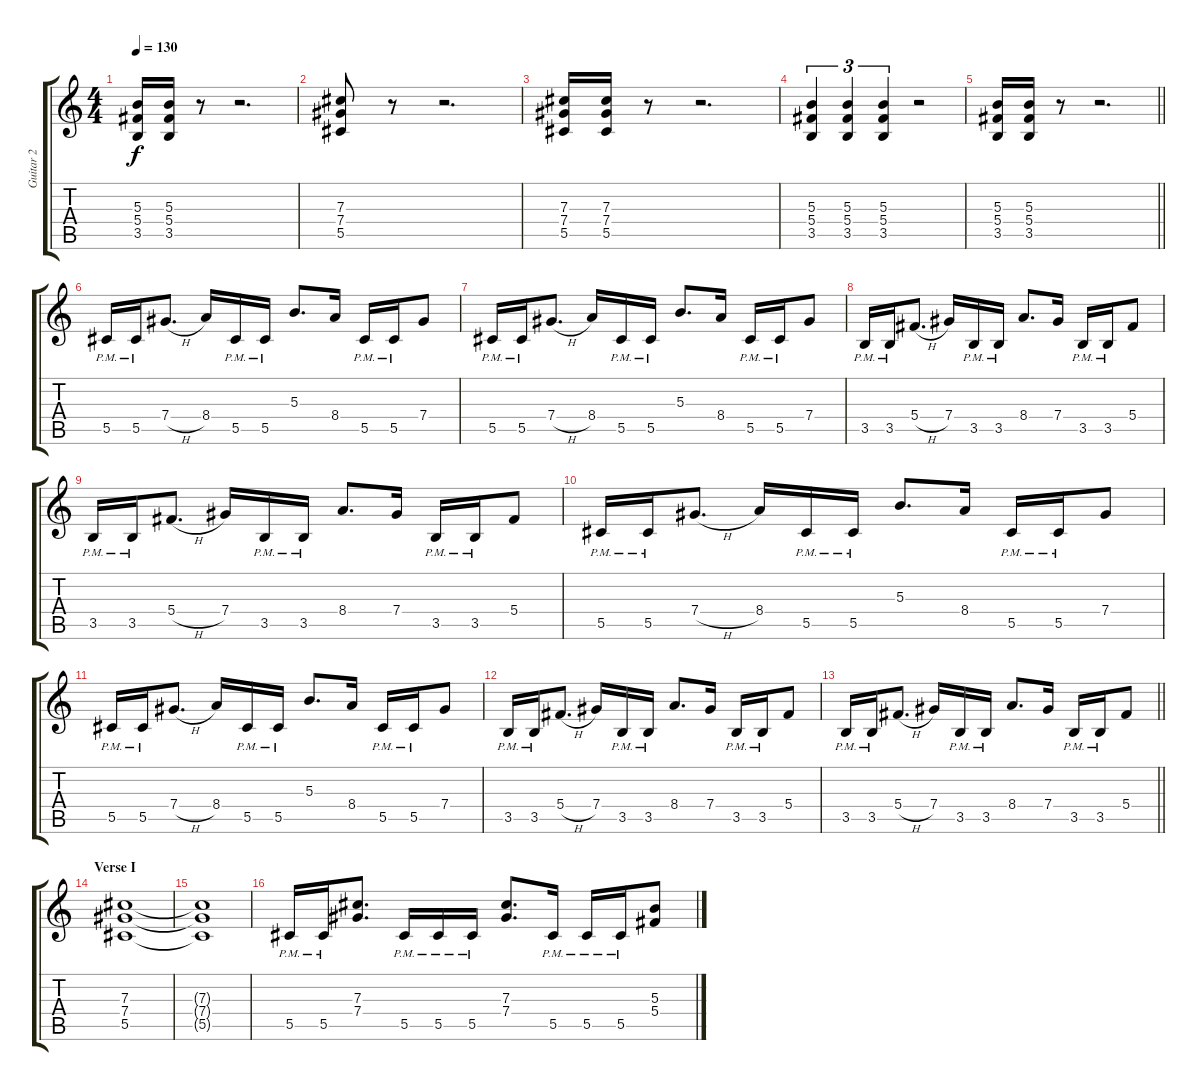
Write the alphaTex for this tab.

\track ("Guitar 2" "Guitar 2") {instrument distortionguitar}
\staff {score tabs}
\tuning (Eb4 Bb3 Gb3 Db3 Ab2 Eb2) {hide}
\ts (4 4)
\tempo 130
\clef g2
\ks c
(5.3 5.4 3.5).16{dy f} (5.3 5.4 3.5).16 r.8 r.2{d} |
(7.3 7.4 5.5).8 r.8 r.2{d} |
(7.3 7.4 5.5).16 (7.3 7.4 5.5).16 r.8 r.2{d} |
(5.3 5.4 3.5).4{tu (3 2)} (5.3 5.4 3.5).4{tu (3 2)} (5.3 5.4 3.5).4{tu (3 2)} r.2 |
\barLineRight lightlight
(5.3 5.4 3.5).16 (5.3 5.4 3.5).16 r.8 r.2{d} |
\section ("" "")
5.5{pm}.16 5.5{pm}.16 7.4{h}.8{d} 8.4.16 5.5{pm}.16 5.5{pm}.16 5.3.8{d} 8.4.16 5.5{pm}.16 5.5{pm}.16 7.4.8 |
5.5{pm}.16 5.5{pm}.16 7.4{h}.8{d} 8.4.16 5.5{pm}.16 5.5{pm}.16 5.3.8{d} 8.4.16 5.5{pm}.16 5.5{pm}.16 7.4.8 |
3.5{pm}.16 3.5{pm}.16 5.4{h}.8{d} 7.4.16 3.5{pm}.16 3.5{pm}.16 8.4.8{d} 7.4.16 3.5{pm}.16 3.5{pm}.16 5.4.8 |
3.5{pm}.16 3.5{pm}.16 5.4{h}.8{d} 7.4.16 3.5{pm}.16 3.5{pm}.16 8.4.8{d} 7.4.16 3.5{pm}.16 3.5{pm}.16 5.4.8 |
5.5{pm}.16 5.5{pm}.16 7.4{h}.8{d} 8.4.16 5.5{pm}.16 5.5{pm}.16 5.3.8{d} 8.4.16 5.5{pm}.16 5.5{pm}.16 7.4.8 |
5.5{pm}.16 5.5{pm}.16 7.4{h}.8{d} 8.4.16 5.5{pm}.16 5.5{pm}.16 5.3.8{d} 8.4.16 5.5{pm}.16 5.5{pm}.16 7.4.8 |
3.5{pm}.16 3.5{pm}.16 5.4{h}.8{d} 7.4.16 3.5{pm}.16 3.5{pm}.16 8.4.8{d} 7.4.16 3.5{pm}.16 3.5{pm}.16 5.4.8 |
\barLineRight lightlight
3.5{pm}.16 3.5{pm}.16 5.4{h}.8{d} 7.4.16 3.5{pm}.16 3.5{pm}.16 8.4.8{d} 7.4.16 3.5{pm}.16 3.5{pm}.16 5.4.8 |
\section ("" "Verse I")
(7.3 7.4 5.5).1 |
(7.3{t} 7.4{t} 5.5{t}).1 |
5.5{pm}.16 5.5{pm}.16 (7.3 7.4).8{d} 5.5{pm}.16 5.5{pm}.16 5.5{pm}.16 (7.3 7.4).8{d} 5.5{pm}.16 5.5{pm}.16 5.5{pm}.16 (5.3 5.4).8
